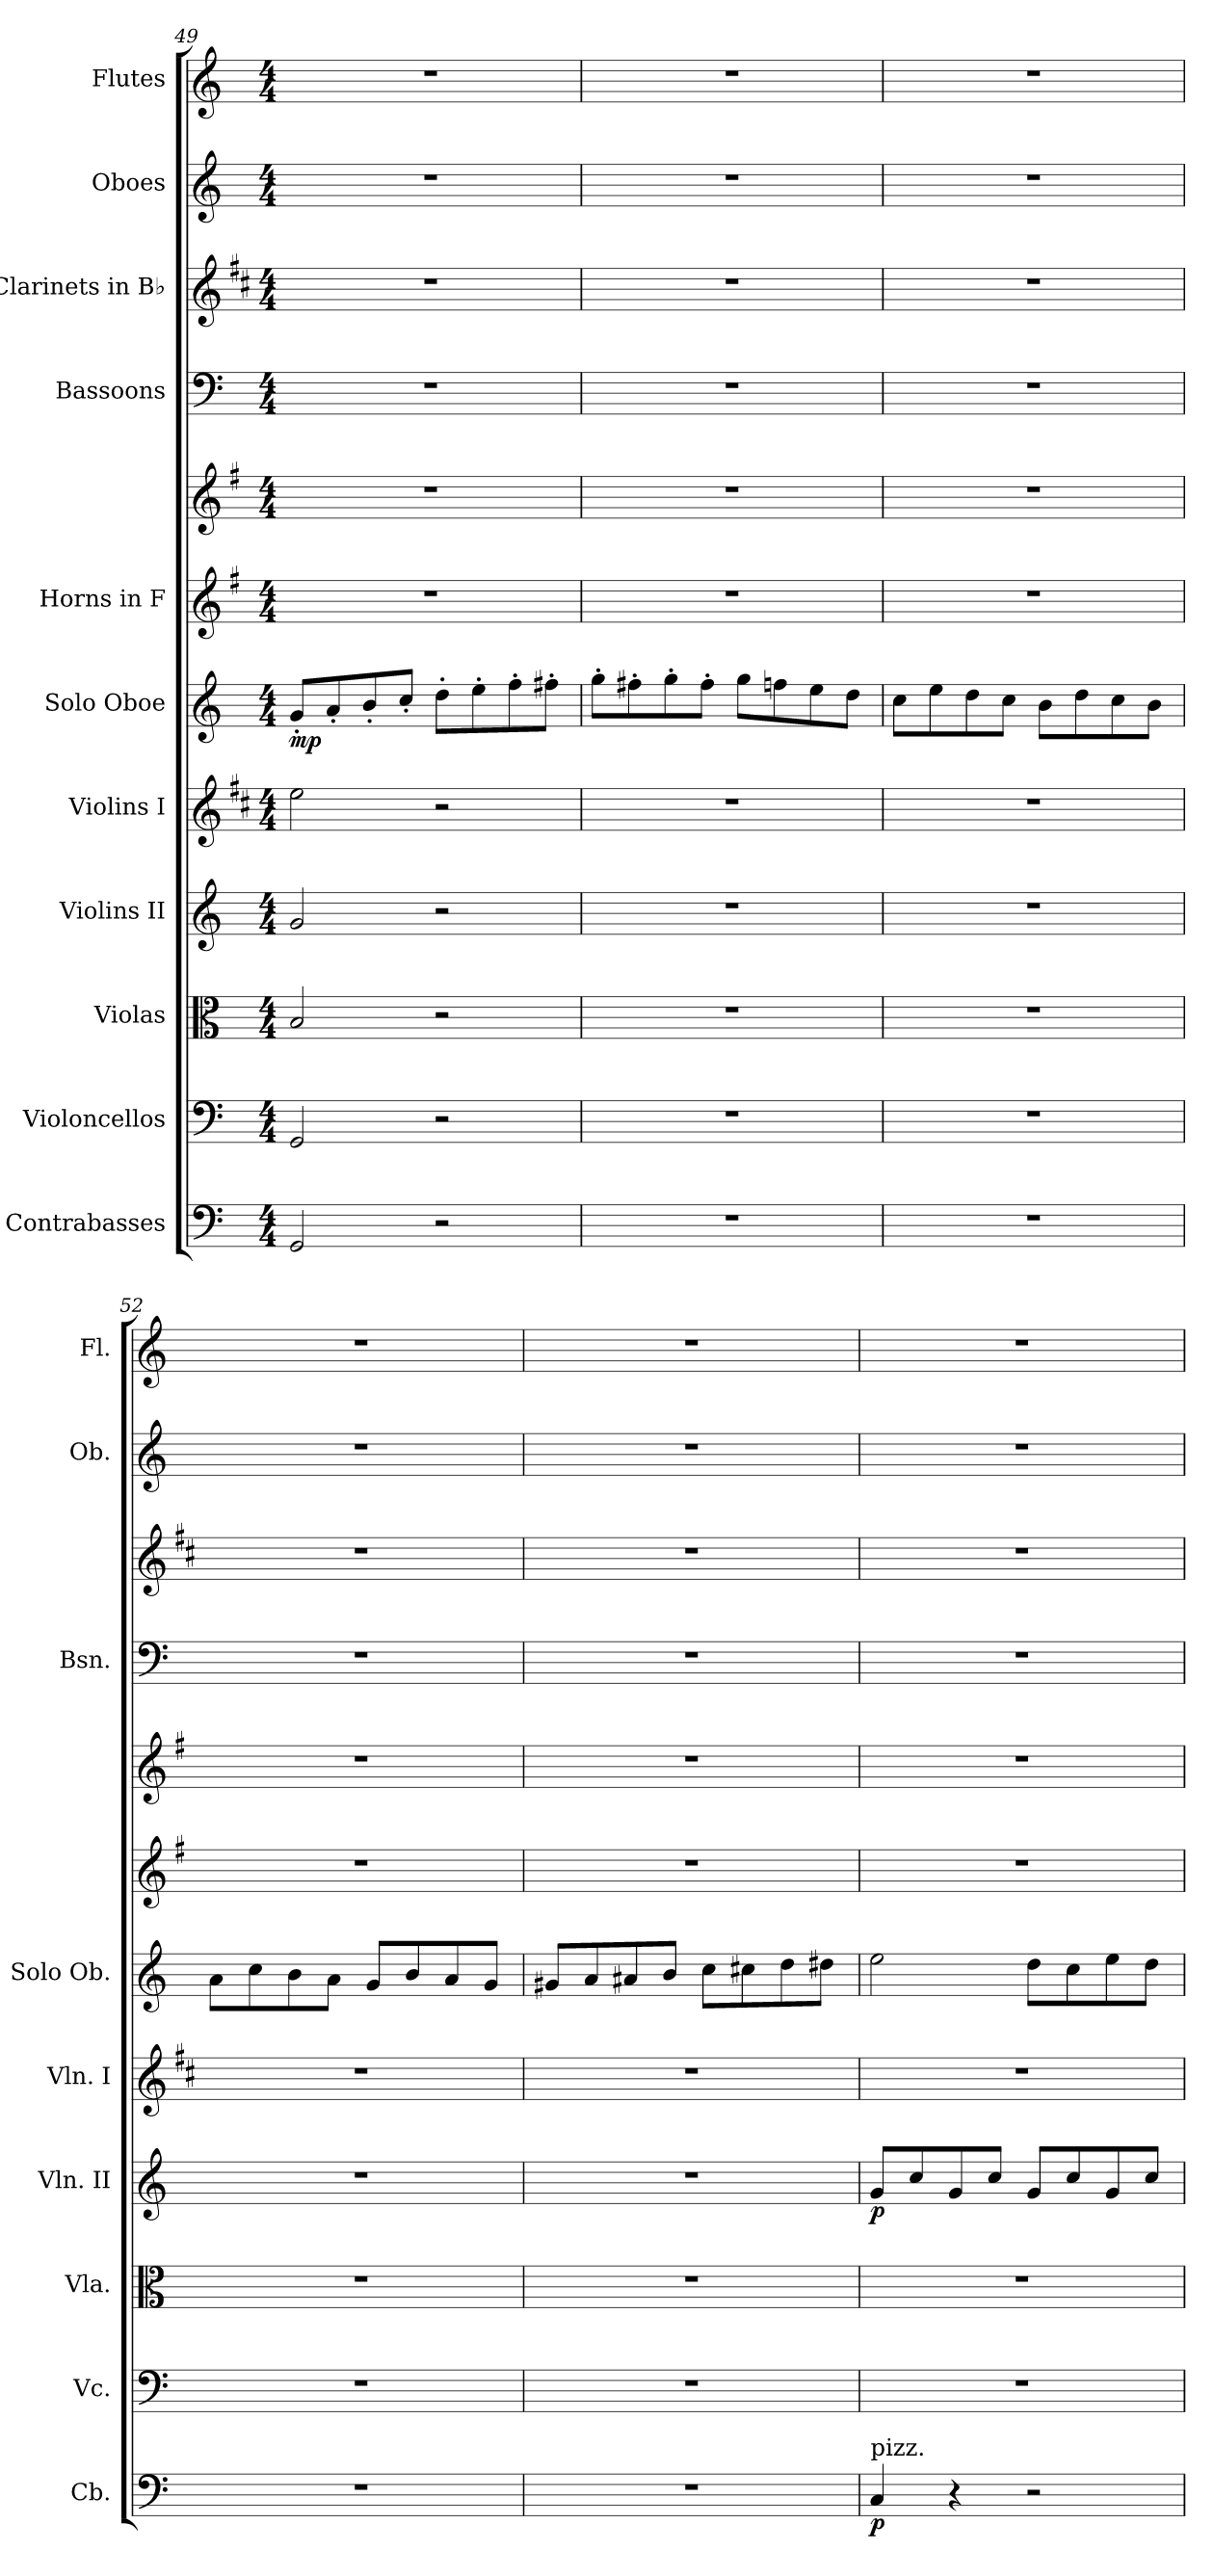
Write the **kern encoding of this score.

**kern	**dynam	**kern	**kern	**kern	**dynam	**kern	**kern	**dynam	**kern	**kern	**kern	**kern	**kern	**kern
*part11	*part11	*part10	*part9	*part8	*part8	*part7	*part6	*part6	*part5	*part5	*part4	*part3	*part2	*part1
*staff12	*staff12	*staff11	*staff10	*staff9	*staff9	*staff8	*staff7	*staff7	*staff6	*staff5	*staff4	*staff3	*staff2	*staff1
*I"Contrabasses	*	*I"Violoncellos	*I"Violas	*I"Violins II	*	*I"Violins I	*I"Solo Oboe	*	*I"Horns in F	*	*I"Bassoons	*I"Clarinets in B♭	*I"Oboes	*I"Flutes
*I'Cb.	*	*I'Vc.	*I'Vla.	*I'Vln. II	*	*I'Vln. I	*I'Solo Ob.	*	*	*	*I'Bsn.	*	*I'Ob.	*I'Fl.
*clefF4	*	*clefF4	*clefC3	*clefG2	*	*clefG2	*clefG2	*	*clefG2	*clefG2	*clefF4	*clefG2	*clefG2	*clefG2
*ITrd7c12	*	*	*	*	*	*ITrd1c2	*	*	*ITrd4c7	*ITrd4c7	*	*ITrd1c2	*	*
*k[]	*	*k[]	*k[]	*k[]	*	*k[]	*k[]	*	*k[]	*k[]	*k[]	*k[]	*k[]	*k[]
*M4/4	*	*M4/4	*M4/4	*M4/4	*	*M4/4	*M4/4	*	*M4/4	*M4/4	*M4/4	*M4/4	*M4/4	*M4/4
=49	=49	=49	=49	=49	=49	=49	=49	=49	=49	=49	=49	=49	=49	=49
!	!	!	!	!	!	!	!	!LO:DY:b	!	!	!	!	!	!
2GGG/	.	2GG/	2B/	2g/	.	2dd\	8g'/L	mp	1r	1r	1r	1r	1r	1r
.	.	.	.	.	.	.	8a'/	.	.	.	.	.	.	.
.	.	.	.	.	.	.	8b'/	.	.	.	.	.	.	.
.	.	.	.	.	.	.	8cc'/J	.	.	.	.	.	.	.
2r	.	2r	2r	2r	.	2r	8dd'\L	.	.	.	.	.	.	.
.	.	.	.	.	.	.	8ee'\	.	.	.	.	.	.	.
.	.	.	.	.	.	.	8ff'\	.	.	.	.	.	.	.
.	.	.	.	.	.	.	8ff#X'\J	.	.	.	.	.	.	.
=50	=50	=50	=50	=50	=50	=50	=50	=50	=50	=50	=50	=50	=50	=50
1r	.	1r	1r	1r	.	1r	8gg'\L	.	1r	1r	1r	1r	1r	1r
.	.	.	.	.	.	.	8ff#X'\	.	.	.	.	.	.	.
.	.	.	.	.	.	.	8gg'\	.	.	.	.	.	.	.
.	.	.	.	.	.	.	8ff#'\J	.	.	.	.	.	.	.
.	.	.	.	.	.	.	8gg\L	.	.	.	.	.	.	.
.	.	.	.	.	.	.	8ffn\	.	.	.	.	.	.	.
.	.	.	.	.	.	.	8ee\	.	.	.	.	.	.	.
.	.	.	.	.	.	.	8dd\J	.	.	.	.	.	.	.
=51	=51	=51	=51	=51	=51	=51	=51	=51	=51	=51	=51	=51	=51	=51
1r	.	1r	1r	1r	.	1r	8cc\L	.	1r	1r	1r	1r	1r	1r
.	.	.	.	.	.	.	8ee\	.	.	.	.	.	.	.
.	.	.	.	.	.	.	8dd\	.	.	.	.	.	.	.
.	.	.	.	.	.	.	8cc\J	.	.	.	.	.	.	.
.	.	.	.	.	.	.	8b\L	.	.	.	.	.	.	.
.	.	.	.	.	.	.	8dd\	.	.	.	.	.	.	.
.	.	.	.	.	.	.	8cc\	.	.	.	.	.	.	.
.	.	.	.	.	.	.	8b\J	.	.	.	.	.	.	.
!!LO:PB:g=z
=52	=52	=52	=52	=52	=52	=52	=52	=52	=52	=52	=52	=52	=52	=52
1r	.	1r	1r	1r	.	1r	8a\L	.	1r	1r	1r	1r	1r	1r
.	.	.	.	.	.	.	8cc\	.	.	.	.	.	.	.
.	.	.	.	.	.	.	8b\	.	.	.	.	.	.	.
.	.	.	.	.	.	.	8a\J	.	.	.	.	.	.	.
.	.	.	.	.	.	.	8g/L	.	.	.	.	.	.	.
.	.	.	.	.	.	.	8b/	.	.	.	.	.	.	.
.	.	.	.	.	.	.	8a/	.	.	.	.	.	.	.
.	.	.	.	.	.	.	8g/J	.	.	.	.	.	.	.
=53	=53	=53	=53	=53	=53	=53	=53	=53	=53	=53	=53	=53	=53	=53
1r	.	1r	1r	1r	.	1r	8g#X/L	.	1r	1r	1r	1r	1r	1r
.	.	.	.	.	.	.	8a/	.	.	.	.	.	.	.
.	.	.	.	.	.	.	8a#X/	.	.	.	.	.	.	.
.	.	.	.	.	.	.	8b/J	.	.	.	.	.	.	.
.	.	.	.	.	.	.	8cc\L	.	.	.	.	.	.	.
.	.	.	.	.	.	.	8cc#X\	.	.	.	.	.	.	.
.	.	.	.	.	.	.	8dd\	.	.	.	.	.	.	.
.	.	.	.	.	.	.	8dd#X\J	.	.	.	.	.	.	.
=54	=54	=54	=54	=54	=54	=54	=54	=54	=54	=54	=54	=54	=54	=54
!LO:TX:a:t=pizz.	!	!	!	!	!	!	!	!	!	!	!	!	!	!
!	!LO:DY:b	!	!	!	!LO:DY:b	!	!	!	!	!	!	!	!	!
4CC/	p	1r	1r	8g/L	p	1r	2ee\	.	1r	1r	1r	1r	1r	1r
.	.	.	.	8cc/	.	.	.	.	.	.	.	.	.	.
4r	.	.	.	8g/	.	.	.	.	.	.	.	.	.	.
.	.	.	.	8cc/J	.	.	.	.	.	.	.	.	.	.
2r	.	.	.	8g/L	.	.	8dd\L	.	.	.	.	.	.	.
.	.	.	.	8cc/	.	.	8cc\	.	.	.	.	.	.	.
.	.	.	.	8g/	.	.	8ee\	.	.	.	.	.	.	.
.	.	.	.	8cc/J	.	.	8dd\J	.	.	.	.	.	.	.
=	=	=	=	=	=	=	=	=	=	=	=	=	=	=
*-	*-	*-	*-	*-	*-	*-	*-	*-	*-	*-	*-	*-	*-	*-
